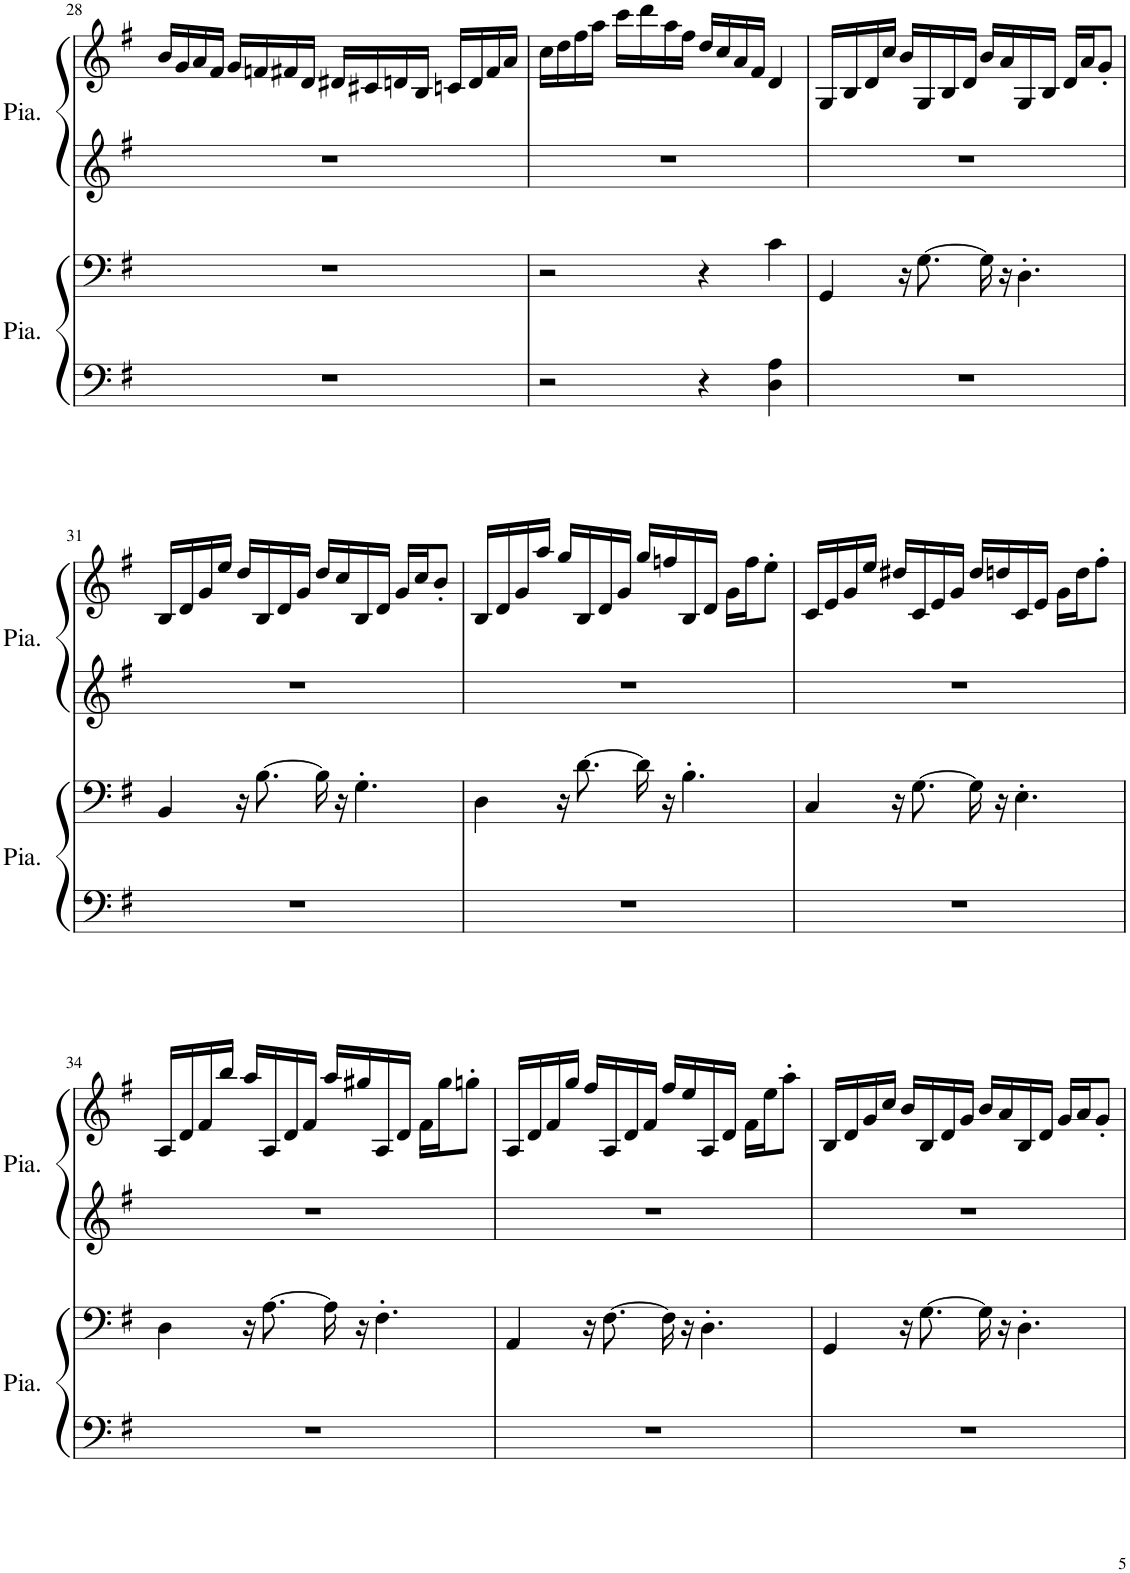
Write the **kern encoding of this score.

**kern	**kern	**kern	**kern
*part2	*part2	*part1	*part1
*staff4	*staff3	*staff2	*staff1
*I"Piano	*	*I"Piano, untitled	*
*I'Pia.	*	*I'Pia.	*
!!LO:PB:g=z
*clefF4	*clefF4	*clefG2	*clefG2
*k[f#]	*k[f#]	*k[f#]	*k[f#]
*M4/4	*M4/4	*M4/4	*M4/4
=28	=28	=28	=28
1r	1r	1r	16b/LL
.	.	.	16g/
.	.	.	16a/
.	.	.	16f#/JJ
.	.	.	16g/LL
.	.	.	16fn/
.	.	.	16f#X/
.	.	.	16d/JJ
.	.	.	16d#X/LL
.	.	.	16c#X/
.	.	.	16dn/
.	.	.	16B/JJ
.	.	.	16cn/LL
.	.	.	16d/
.	.	.	16f#/
.	.	.	16a/JJ
=29	=29	=29	=29
2r	2r	1r	16cc\LL
.	.	.	16dd\
.	.	.	16ff#\
.	.	.	16aa\JJ
.	.	.	16ccc\LL
.	.	.	16ddd\
.	.	.	16aa\
.	.	.	16ff#\JJ
4r	4r	.	16dd/LL
.	.	.	16cc/
.	.	.	16a/
.	.	.	16f#/JJ
4D\ 4A\	4c\	.	4d/
=30	=30	=30	=30
1r	4GG/	1r	16G/LL
.	.	.	16B/
.	.	.	16d/
.	.	.	16cc/JJ
.	16r	.	16b/LL
.	[8.G\	.	16G/
.	.	.	16B/
.	.	.	16d/JJ
.	16G\]	.	16b/LL
.	16r	.	16a/
.	4.D'\	.	16G/
.	.	.	16B/JJ
.	.	.	16d/LL
.	.	.	16a/J
.	.	.	8g'/J
!!LO:LB:g=z
=31	=31	=31	=31
1r	4BB/	1r	16B/LL
.	.	.	16d/
.	.	.	16g/
.	.	.	16ee/JJ
.	16r	.	16dd/LL
.	[8.B\	.	16B/
.	.	.	16d/
.	.	.	16g/JJ
.	16B\]	.	16dd/LL
.	16r	.	16cc/
.	4.G'\	.	16B/
.	.	.	16d/JJ
.	.	.	16g/LL
.	.	.	16cc/J
.	.	.	8b'/J
=32	=32	=32	=32
1r	4D\	1r	16B/LL
.	.	.	16d/
.	.	.	16g/
.	.	.	16aa/JJ
.	16r	.	16gg/LL
.	[8.d\	.	16B/
.	.	.	16d/
.	.	.	16g/JJ
.	16d\]	.	16gg/LL
.	16r	.	16ffn/
.	4.B'\	.	16B/
.	.	.	16d/JJ
.	.	.	16g\LL
.	.	.	16ff\J
.	.	.	8ee'\J
=33	=33	=33	=33
1r	4C/	1r	16c/LL
.	.	.	16e/
.	.	.	16g/
.	.	.	16ee/JJ
.	16r	.	16dd#X/LL
.	[8.G\	.	16c/
.	.	.	16e/
.	.	.	16g/JJ
.	16G\]	.	16dd#/LL
.	16r	.	16ddn/
.	4.E'\	.	16c/
.	.	.	16e/JJ
.	.	.	16g\LL
.	.	.	16dd\J
.	.	.	8ff#'\J
!!LO:LB:g=z
=34	=34	=34	=34
1r	4D\	1r	16A/LL
.	.	.	16d/
.	.	.	16f#/
.	.	.	16bb/JJ
.	16r	.	16aa/LL
.	[8.A\	.	16A/
.	.	.	16d/
.	.	.	16f#/JJ
.	16A\]	.	16aa/LL
.	16r	.	16gg#X/
.	4.F#'\	.	16A/
.	.	.	16d/JJ
.	.	.	16f#\LL
.	.	.	16gg#\J
.	.	.	8ggn'\J
=35	=35	=35	=35
1r	4AA/	1r	16A/LL
.	.	.	16d/
.	.	.	16f#/
.	.	.	16gg/JJ
.	16r	.	16ff#/LL
.	[8.F#\	.	16A/
.	.	.	16d/
.	.	.	16f#/JJ
.	16F#\]	.	16ff#/LL
.	16r	.	16ee/
.	4.D'\	.	16A/
.	.	.	16d/JJ
.	.	.	16f#\LL
.	.	.	16ee\J
.	.	.	8aa'\J
=36	=36	=36	=36
1r	4GG/	1r	16B/LL
.	.	.	16d/
.	.	.	16g/
.	.	.	16cc/JJ
.	16r	.	16b/LL
.	[8.G\	.	16B/
.	.	.	16d/
.	.	.	16g/JJ
.	16G\]	.	16b/LL
.	16r	.	16a/
.	4.D'\	.	16B/
.	.	.	16d/JJ
.	.	.	16g/LL
.	.	.	16a/J
.	.	.	8g'/J
=	=	=	=
*-	*-	*-	*-
